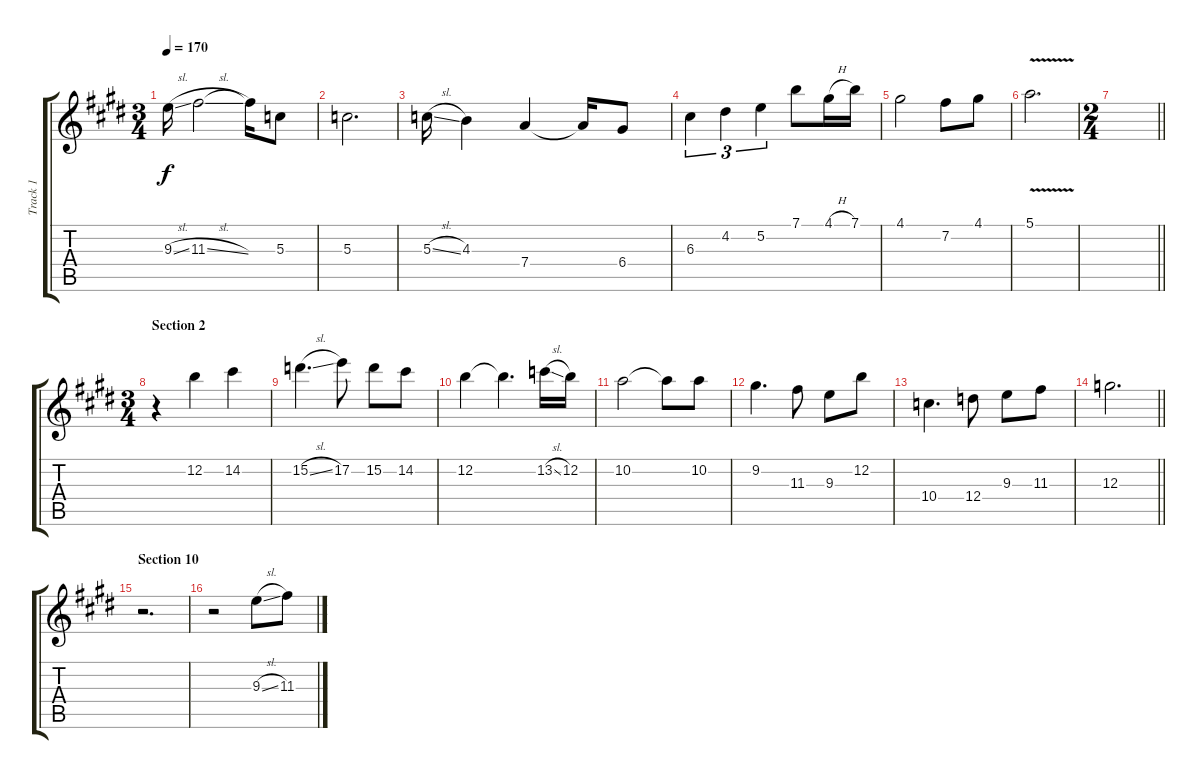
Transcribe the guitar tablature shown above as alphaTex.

\track ("Track 1" "Track 1") {instrument electricguitarjazz}
\staff {score tabs}
\tuning (E4 B3 G3 D3 A2 E2) {hide}
\ts (3 4)
\tempo 170
\clef g2
\ks e
9.3{sl}.16{dy f} 11.3{sl}.2 11.3{t}.16 5.3.8 |
5.3.2{d} |
5.3{sl}.16 4.3.4 7.4.4 7.4{t}.16 6.4.8 |
6.3.4{tu (3 2)} 4.2.4{tu (3 2)} 5.2.4{tu (3 2)} 7.1.8 4.1{h}.16 7.1.16 |
4.1.2 7.2.8 4.1.8 |
5.1{v}.2{d} |
\ts (2 4)
\barLineRight lightlight
|
\ts (3 4)
\section ("" "Section 2")
r.4 12.2.4 14.2.4 |
15.2{sl}.4{d} 17.2.8 15.2.8 14.2.8 |
12.2.4 12.2{t}.4{d} 13.2{sl}.16 12.2.16 |
10.2.2 10.2{t}.8 10.2.8 |
9.2.4{d} 11.3.8 9.3.8 12.2.8 |
10.4.4{d} 12.4.8 9.3.8 11.3.8 |
\barLineRight lightlight
12.3.2{d} |
\section ("" "Section 10")
r.2{d} |
r.2 9.3{sl}.8 11.3.8
